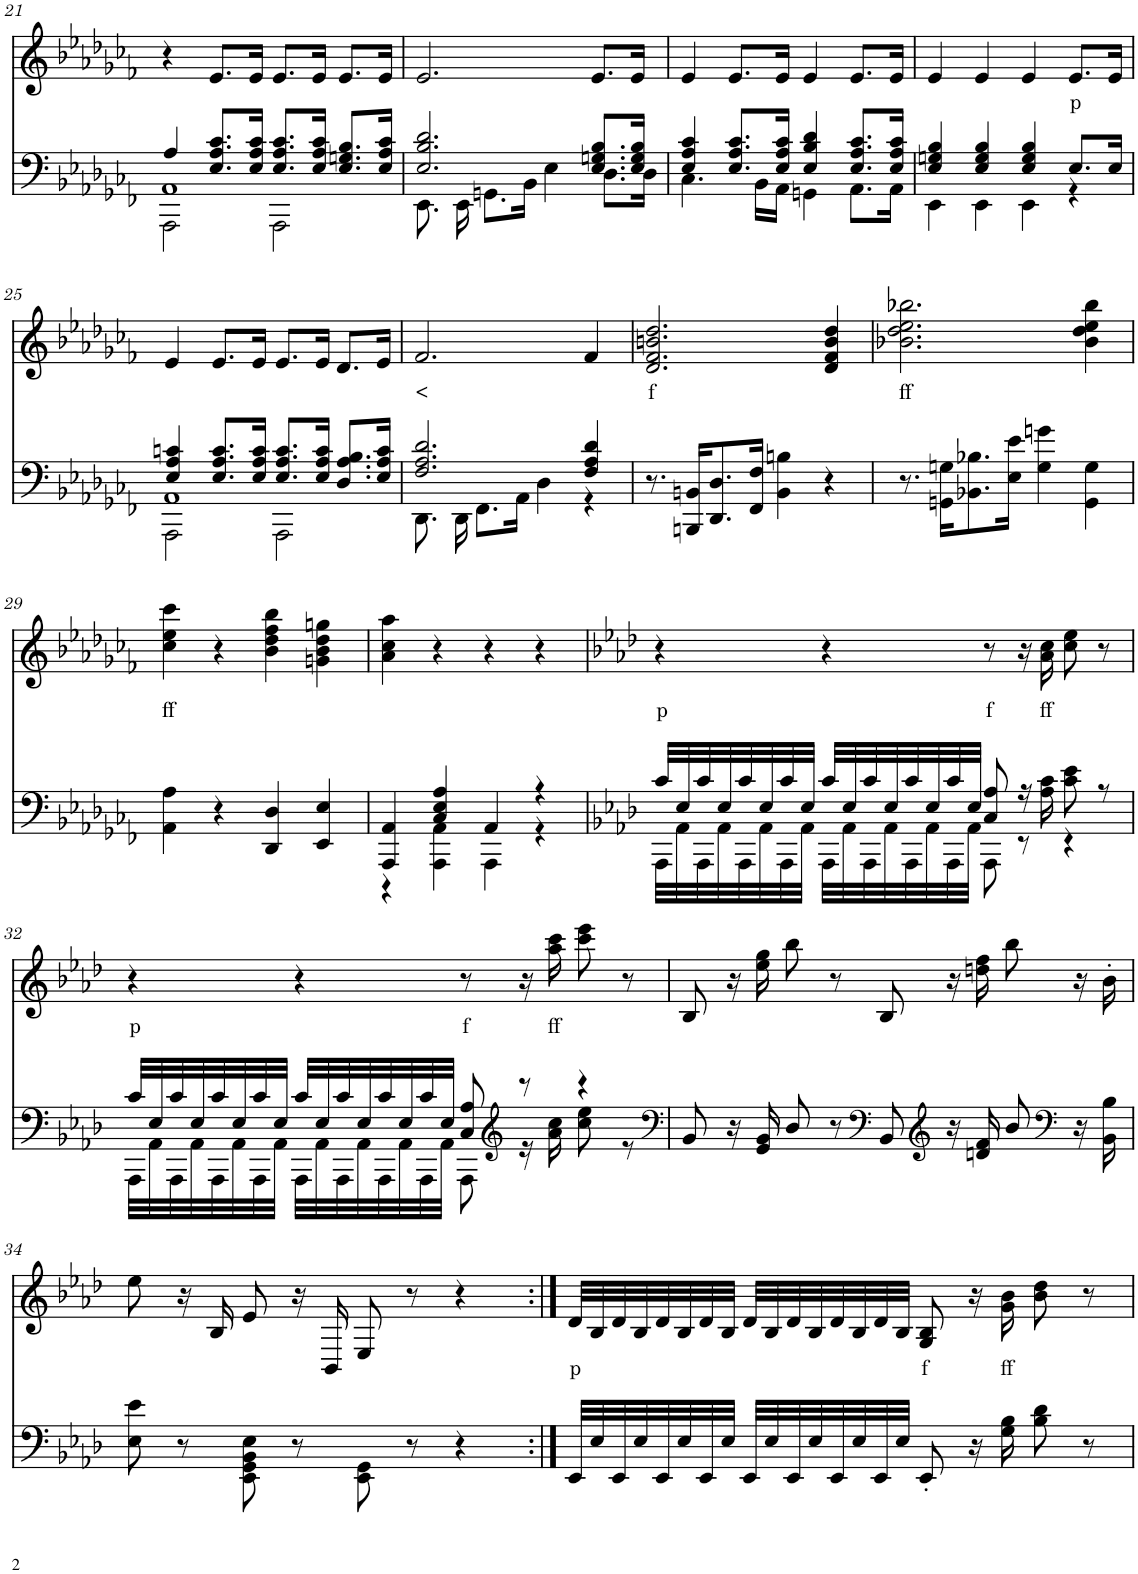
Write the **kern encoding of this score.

**kern	**kern	**text
*part2	*part1	*part1
*staff2	*staff1	*staff1
*I"Piano	*I"Piano	*
*I'Pno	*I'Pno	*
!!LO:PB:g=z
*clefF4	*clefG2	*
*k[b-e-a-d-g-c-f-]	*k[b-e-a-d-g-c-f-]	*
*a-:	*a-:	*
*M4/4	*M4/4	*
=21	=21	=21
*^	*	*
*	*^	*	*
4A-/	2AAA-\	1AA-	4r	.
8.E-/ 8.A-/ 8.c-/L	.	.	8.e-/L	.
16E-/ 16A-/ 16c-/Jk	.	.	16e-/Jk	.
8.E-/ 8.A-/ 8.c-/L	2AAA-\	.	8.e-/L	.
16E-/ 16A-/ 16c-/Jk	.	.	16e-/Jk	.
8.E-/ 8.Gn/ 8.B-/L	.	.	8.e-/L	.
16E-/ 16A-/ 16c-/Jk	.	.	16e-/Jk	.
*	*v	*v	*	*
=22	=22	=22	=22
2.E-/ 2.B-/ 2.d-/	8.EE-\	2.e-/	.
.	16EE-\	.	.
.	8.GGn\L	.	.
.	16BB-\Jk	.	.
.	4E-\	.	.
8.E-/ 8.Gn/ 8.B-/L	8.D-\L	8.e-/L	.
16E-/ 16G/ 16B-/Jk	16D-\Jk	16e-/Jk	.
=23	=23	=23	=23
4E-/ 4A-/ 4c-/	4.C-\	4e-/	.
8.E-/ 8.A-/ 8.c-/L	.	8.e-/L	.
.	16BB-\LL	.	.
16E-/ 16A-/ 16c-/Jk	16AA-\JJ	16e-/Jk	.
4E-/ 4B-/ 4d-/	4GGn\	4e-/	.
8.E-/ 8.A-/ 8.c-/L	8.AA-\L	8.e-/L	.
16E-/ 16A-/ 16c-/Jk	16AA-\Jk	16e-/Jk	.
=24	=24	=24	=24
4E-/ 4Gn/ 4B-/	4EE-\	4e-/	.
4E-/ 4G/ 4B-/	4EE-\	4e-/	.
4E-/ 4G/ 4B-/	4EE-\	4e-/	.
!	!	!	!LO:LY:b
8.E-/L	4r	8.e-/L	p
16E-/Jk	.	16e-/Jk	.
!!LO:LB:g=z
=25	=25	=25	=25
*	*^	*	*
4E-/ 4A-/ 4cn/	2AAA-\	1AA-	4e-/	.
8.E-/ 8.A-/ 8.c/L	.	.	8.e-/L	.
16E-/ 16A-/ 16c/Jk	.	.	16e-/Jk	.
8.E-/ 8.A-/ 8.c/L	2AAA-\	.	8.e-/L	.
16E-/ 16A-/ 16c/Jk	.	.	16e-/Jk	.
8.D-/ 8.A-/ 8.B-/L	.	.	8.d-/L	.
16E-/ 16A-/ 16c/Jk	.	.	16e-/Jk	.
*	*v	*v	*	*
=26	=26	=26	=26
!	!	!	!LO:LY:b
2.F-/ 2.A-/ 2.d-/	8.DD-\	2.f-/	<
.	16DD-\	.	.
.	8.FF-\L	.	.
.	16AA-\Jk	.	.
.	4D-\	.	.
4F-/ 4A-/ 4d-/	4r	4f-/	.
=27	=27	=27	=27
!	!	!	!LO:LY:b
*v	*v	*	*
8.r	2.d-/ 2.f-/ 2.bn/ 2.dd-/	f
16BBBn/ 16BBn/KL	.	.
8.DD-/ 8.D-/	.	.
16FF-/ 16F-/Jk	.	.
4BB\ 4Bn\	.	.
4r	4d-/ 4f-/ 4b/ 4dd-/	.
=28	=28	=28
!	!	!LO:LY:b
8.r	2.b-X\ 2.dd-\ 2.ee-\ 2.bb-X\	ff
16GGn\ 16Gn\KL	.	.
8.BB-X\ 8.B-X\	.	.
16E-\ 16e-\Jk	.	.
4G\ 4gn\	.	.
4GG\ 4G\	4b-\ 4dd-\ 4ee-\ 4bb-\	.
!!LO:LB:g=z
=29	=29	=29
!	!	!LO:LY:b
4AA-\ 4A-\	4cc-\ 4ee-\ 4ccc-\	ff
4r	4r	.
4DD-/ 4D-/	4b-\ 4dd-\ 4ff-\ 4bb-\	.
4EE-/ 4E-/	4gn\ 4b-\ 4dd-\ 4ggn\	.
=30	=30	=30
*^	*	*
4AAA-/ 4AA-/	4r	4a-\ 4cc-\ 4aa-\	.
4C-/ 4E-/ 4A-/	4AAA-\ 4AA-\	4r	.
4AA-/	4AAA-\	4r	.
4r	4r	4r	.
=31	=31	=31	=31
*k[b-e-a-d-]	*	*k[b-e-a-d-]	*
!	!	!	!LO:LY:b
32c/LLL	32AAA-\LLL	4r	p
32E-/	32AA-\	.	.
32c/	32AAA-\	.	.
32E-/	32AA-\	.	.
32c/	32AAA-\	.	.
32E-/	32AA-\	.	.
32c/	32AAA-\	.	.
32E-/JJJ	32AA-\JJJ	.	.
32c/LLL	32AAA-\LLL	4r	.
32E-/	32AA-\	.	.
32c/	32AAA-\	.	.
32E-/	32AA-\	.	.
32c/	32AAA-\	.	.
32E-/	32AA-\	.	.
32c/	32AAA-\	.	.
32E-/JJJ	32AA-\JJJ	.	.
!	!	!	!LO:LY:b
8C/ 8A-/	8AAA-\	8r	f
16r	8r	16r	.
!	!	!	!LO:LY:b
16A-\ 16c\	.	16a-\ 16cc\	ff
8c\ 8e-\	4r	8cc\ 8ee-\	.
8r	.	8r	.
!!LO:LB:g=z
=32	=32	=32	=32
!	!	!	!LO:LY:b
32c/LLL	32AAA-\LLL	4r	p
32E-/	32AA-\	.	.
32c/	32AAA-\	.	.
32E-/	32AA-\	.	.
32c/	32AAA-\	.	.
32E-/	32AA-\	.	.
32c/	32AAA-\	.	.
32E-/JJJ	32AA-\JJJ	.	.
32c/LLL	32AAA-\LLL	4r	.
32E-/	32AA-\	.	.
32c/	32AAA-\	.	.
32E-/	32AA-\	.	.
32c/	32AAA-\	.	.
32E-/	32AA-\	.	.
32c/	32AAA-\	.	.
32E-/JJJ	32AA-\JJJ	.	.
!	!	!	!LO:LY:b
8C/ 8A-/	8AAA-\	8r	f
*clefG2	*	*	*
8r	16r	16r	.
!	!	!	!LO:LY:b
.	16a-\ 16cc\	16aa-\ 16ccc\	ff
4r	8cc\ 8ee-\	8ccc\ 8eee-\	.
.	8r	8r	.
*v	*v	*	*
=33	=33	=33
*clefF4	*	*
8BB-/	8B-/	.
16r	16r	.
16GG/ 16BB-/	16ee-\ 16gg\	.
8D-/	8bb-\	.
8r	8r	.
*clefF4	*	*
8BB-/	8B-/	.
*clefG2	*	*
16r	16r	.
16dn/ 16f/	16ddn\ 16ff\	.
8b-/	8bb-\	.
*clefF4	*	*
16r	16r	.
16BB-\ 16B-\	16b-'\	.
!!LO:LB:g=z
=34	=34	=34
8E-\ 8e-\	8ee-\	.
8r	16r	.
.	16B-/	.
8EE-\ 8GG\ 8BB-\ 8E-\	8e-/	.
8r	16r	.
.	16BB-/	.
8EE-\ 8GG\	8E-/	.
8r	8r	.
4r	4r	.
=35:|!	=35:|!	=35:|!
!	!	!LO:LY:b
32EE-/LLL	32d-/LLL	p
32E-/	32B-/	.
32EE-/	32d-/	.
32E-/	32B-/	.
32EE-/	32d-/	.
32E-/	32B-/	.
32EE-/	32d-/	.
32E-/JJJ	32B-/JJJ	.
32EE-/LLL	32d-/LLL	.
32E-/	32B-/	.
32EE-/	32d-/	.
32E-/	32B-/	.
32EE-/	32d-/	.
32E-/	32B-/	.
32EE-/	32d-/	.
32E-/JJJ	32B-/JJJ	.
!	!	!LO:LY:b
8EE-'/	8G/ 8B-/	f
16r	16r	.
!	!	!LO:LY:b
16G\ 16B-\	16g\ 16b-\	ff
8B-\ 8d-\	8b-\ 8dd-\	.
8r	8r	.
=	=	=
*-	*-	*-
